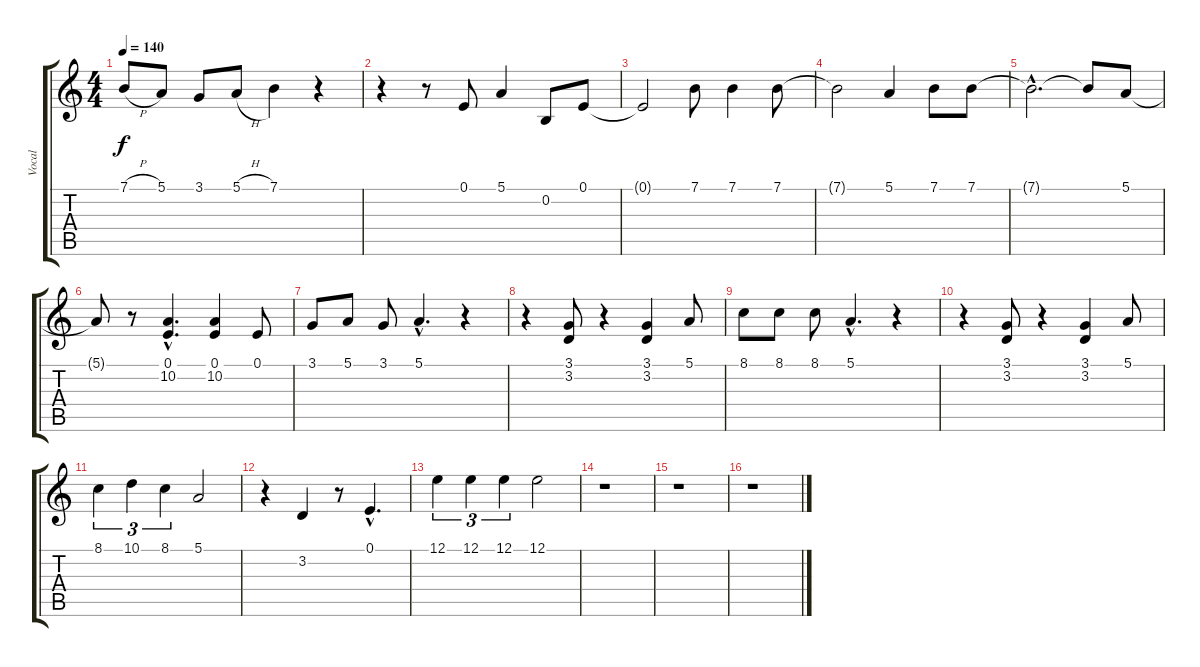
\track ("Vocal" "Vocal") {instrument lead2sawtooth}
\staff {score tabs}
\tuning (E4 B3 G3 D3 A2 E2) {hide}
\ts (4 4)
\tempo 140
\clef g2
\ks c
7.1{h}.8{dy f} 5.1.8 3.1.8 5.1{h}.8 7.1.4 r.4 |
r.4 r.8 0.1.8 5.1.4 0.2.8 0.1.8 |
0.1{t}.2 7.1.8 7.1.4 7.1.8 |
7.1{t}.2 5.1.4 7.1.8 7.1.8 |
7.1{hac t}.2{d} 7.1{t}.8 5.1.8 |
5.1{t}.8 r.8 (0.1{hac} 10.2{hac}).4{d} (0.1 10.2).4 0.1.8 |
3.1.8 5.1.8 3.1.8 5.1{hac}.4{d} r.4 |
r.4 (3.1 3.2).8 r.4 (3.1 3.2).4 5.1.8 |
8.1.8 8.1.8 8.1.8 5.1{hac}.4{d} r.4 |
r.4 (3.1 3.2).8 r.4 (3.1 3.2).4 5.1.8 |
8.1.4{tu (3 2)} 10.1.4{tu (3 2)} 8.1.4{tu (3 2)} 5.1.2 |
r.4 3.2.4 r.8 0.1{hac}.4{d} |
12.1.4{tu (3 2)} 12.1.4{tu (3 2)} 12.1.4{tu (3 2)} 12.1.2 |
r.1 |
r.1 |
r.1
